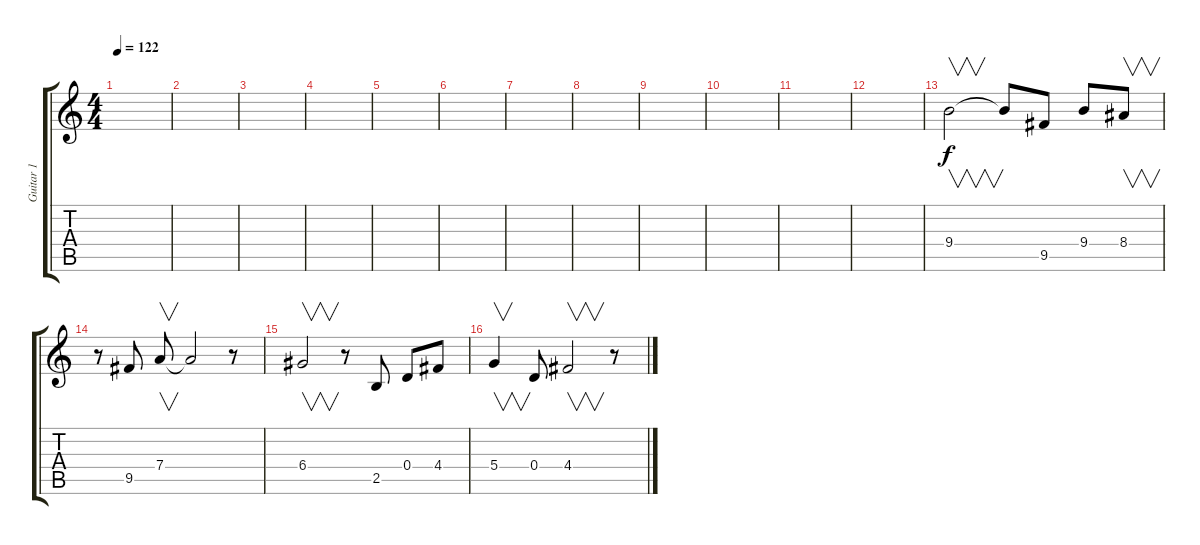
\track ("Guitar 1" "Guitar 1") {instrument distortionguitar}
\staff {score tabs}
\tuning (E4 B3 G3 D3 A2 E2) {hide}
\ts (4 4)
\tempo 122
\clef g2
\ks c
|
|
|
|
|
|
|
|
|
|
|
|
9.4.2{v} 9.4{t}.8 9.5.8 9.4.8 8.4.8{v} |
r.8 9.5.8 7.4.8{v} 7.4{t}.2 r.8 |
6.4.2{v} r.8 2.5.8 0.4.8 4.4.8 |
5.4.4{v} 0.4.8 4.4.2{v} r.8
